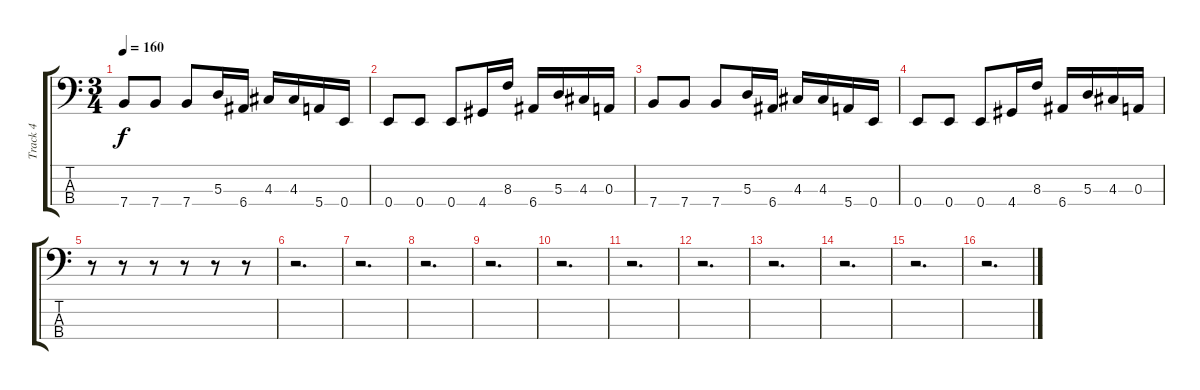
\track ("Track 4" "Track 4") {instrument electricbassfinger}
\staff {score tabs}
\tuning (G2 D2 A1 E1) {hide}
\ts (3 4)
\tempo 160
\clef f4
\ks c
7.4.8{dy f} 7.4.8 7.4.8 5.3.16 6.4.16 4.3.16 4.3.16 5.4.16 0.4.16 |
0.4.8 0.4.8 0.4.8 4.4.16 8.3.16 6.4.16 5.3.16 4.3.16 0.3.16 |
7.4.8 7.4.8 7.4.8 5.3.16 6.4.16 4.3.16 4.3.16 5.4.16 0.4.16 |
0.4.8 0.4.8 0.4.8 4.4.16 8.3.16 6.4.16 5.3.16 4.3.16 0.3.16 |
r.8 r.8 r.8 r.8 r.8 r.8 |
r.2{d} |
r.2{d} |
r.2{d} |
r.2{d} |
r.2{d} |
r.2{d} |
r.2{d} |
r.2{d} |
r.2{d} |
r.2{d} |
r.2{d}
